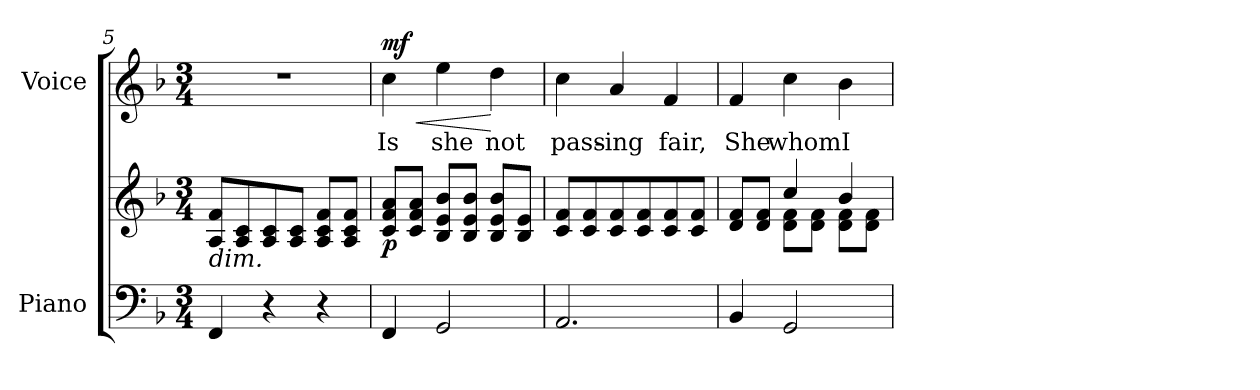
**kern	**kern	**dynam	**kern	**text	**dynam
*part2	*part2	*part2	*part1	*part1	*part1
*staff3	*staff2	*staff2/3	*staff1	*staff1	*staff1
*I"Piano	*	*	*I"Voice	*	*
*I'Pno	*	*	*	*	*
*clefF4	*clefG2	*	*clefG2	*	*
*k[b-]	*k[b-]	*	*k[b-]	*	*
*M3/4	*M3/4	*	*M3/4	*	*
=5	=5	=5	=5	=5	=5
!	!LO:TX:b:i:t=dim.	!	!	!	!
4FF/	8A/ 8f/L	.	2.r	.	.
.	8A/ 8c/	.	.	.	.
4r	8A/ 8c/	.	.	.	.
.	8A/ 8c/J	.	.	.	.
4r	8A/ 8c/ 8f/L	.	.	.	.
.	8A/ 8c/ 8f/J	.	.	.	.
=6	=6	=6	=6	=6	=6
!	!	!LO:DY:b	!	!	!LO:HP:b
!	!	!	!	!	!LO:DY:n=1:a
4FF/	8c/ 8f/ 8a/L	p	4cc\	Is	< mf
.	8c/ 8f/ 8a/J	.	.	.	.
2GG/	8B-/ 8e/ 8b-/L	.	4ee\	she	.
.	8B-/ 8e/ 8b-/J	.	.	.	.
.	8B-/ 8e/ 8b-/L	.	4dd\	not	[
.	8B-/ 8e/J	.	.	.	.
=7	=7	=7	=7	=7	=7
2.AA/	8c/ 8f/L	.	4cc\	pass-	.
.	8c/ 8f/	.	.	.	.
.	8c/ 8f/	.	4a/	-ing	.
.	8c/ 8f/	.	.	.	.
.	8c/ 8f/	.	4f/	fair,	.
.	8c/ 8f/J	.	.	.	.
=8	=8	=8	=8	=8	=8
*	*^	*	*	*	*
4BB-/	8d/ 8f/L	4ryy	.	4f/	She	.
.	8d/ 8f/J	.	.	.	.	.
2GG/	4cc/	8d\ 8f\L	.	4cc\	whom	.
.	.	8d\ 8f\J	.	.	.	.
.	4b-/	8d\ 8f\L	.	4b-\	I	.
.	.	8d\ 8f\J	.	.	.	.
*	*v	*v	*	*	*	*
=	=	=	=	=	=
*-	*-	*-	*-	*-	*-
